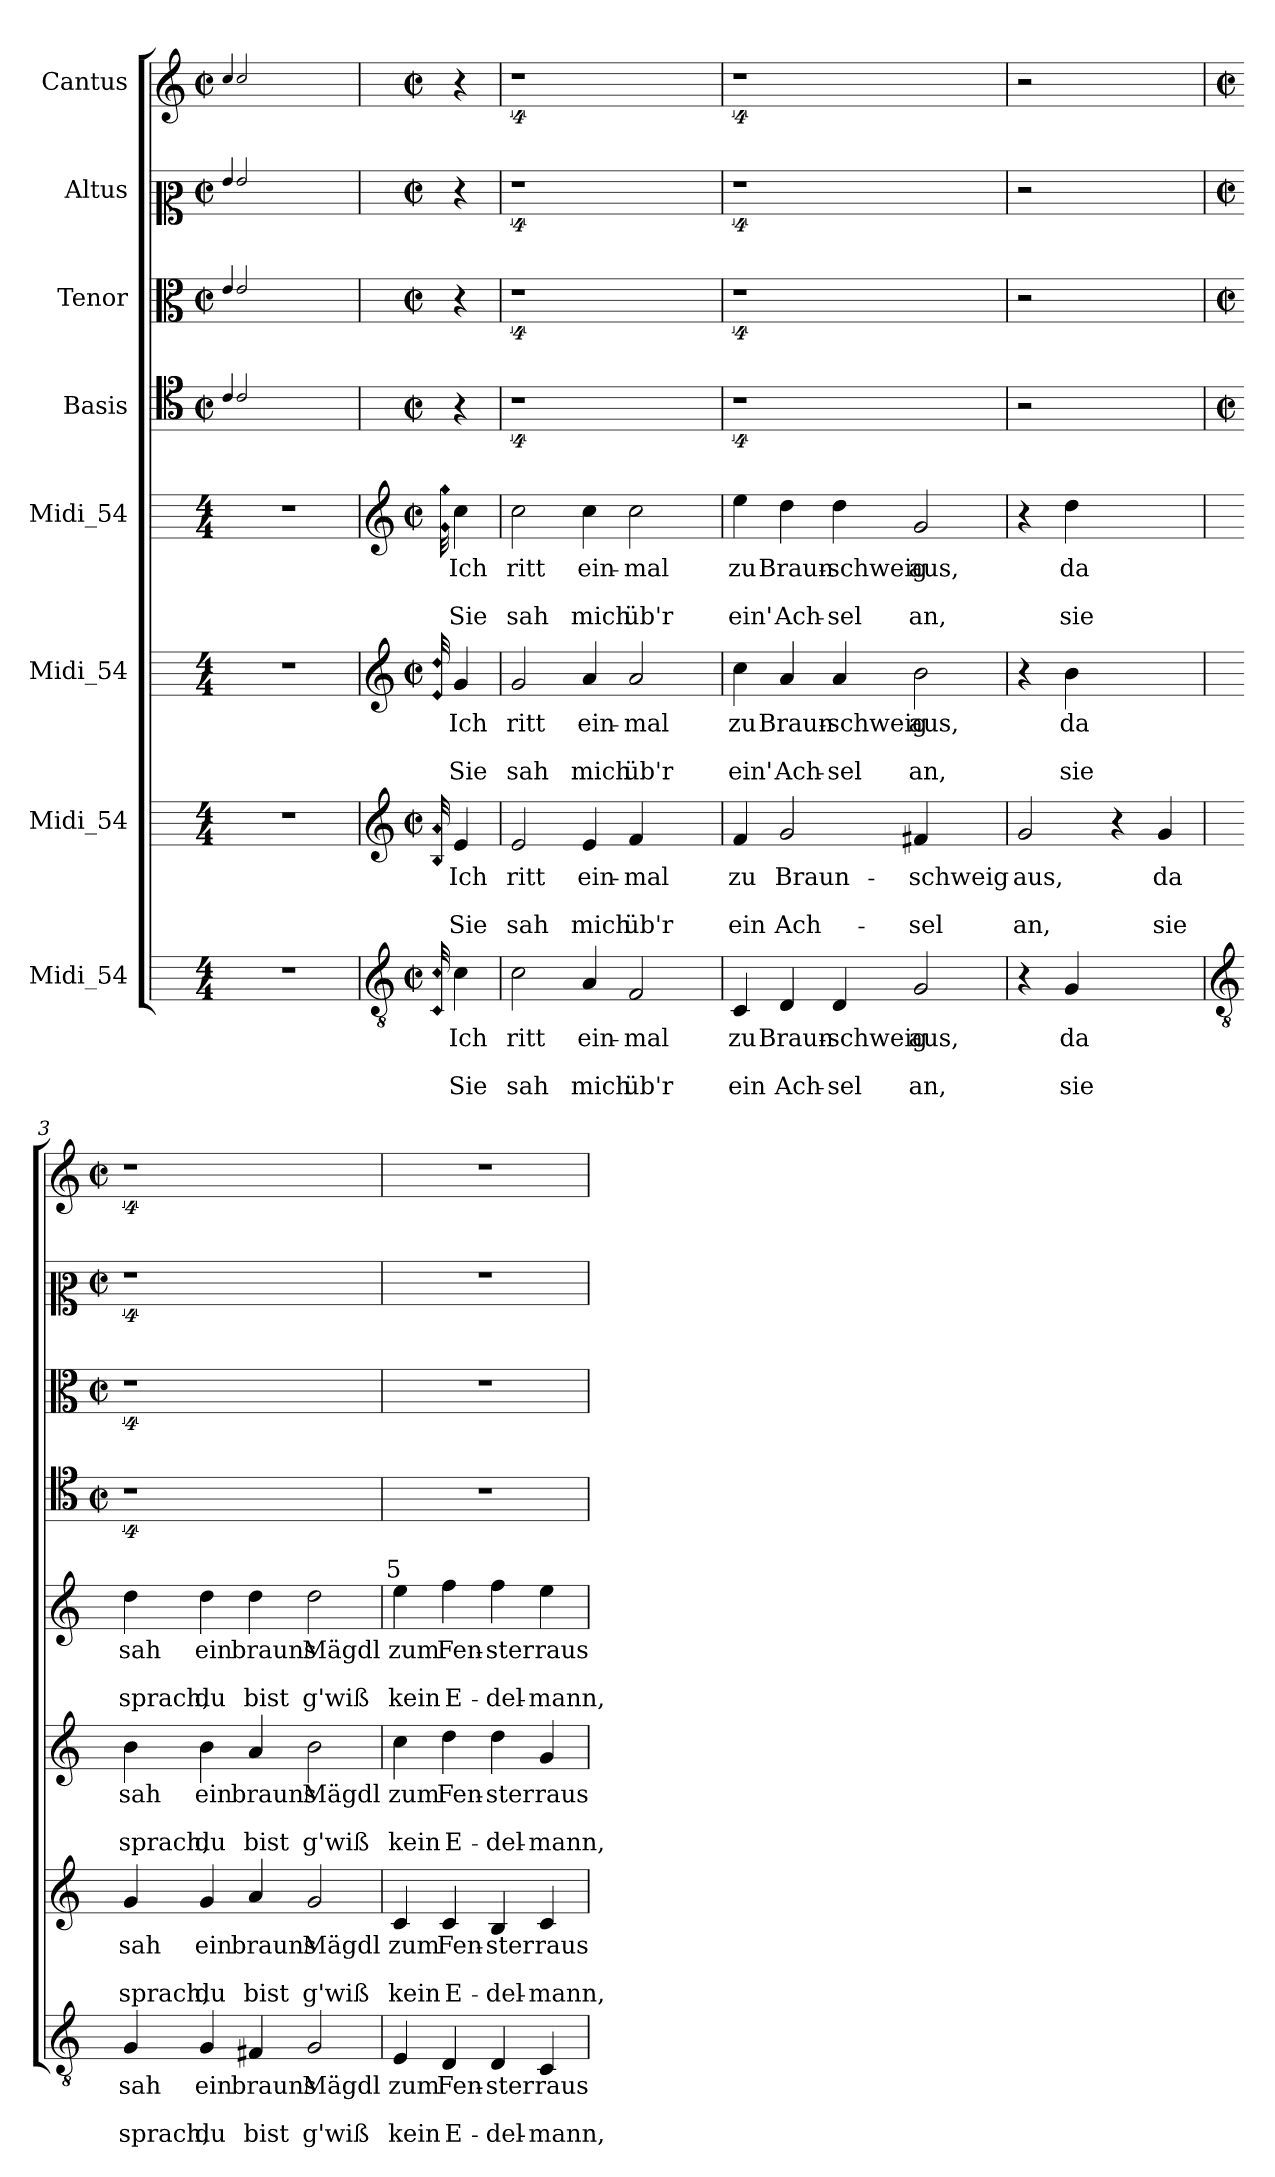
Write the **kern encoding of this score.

**kern	**text	**text	**text	**kern	**text	**text	**text	**kern	**text	**text	**text	**kern	**text	**text	**text	**kern	**kern	**kern	**kern
*part8	*part8	*part8	*part8	*part7	*part7	*part7	*part7	*part6	*part6	*part6	*part6	*part5	*part5	*part5	*part5	*part4	*part3	*part2	*part1
*staff8	*staff8	*staff8	*staff8	*staff7	*staff7	*staff7	*staff7	*staff6	*staff6	*staff6	*staff6	*staff5	*staff5	*staff5	*staff5	*staff4	*staff3	*staff2	*staff1
*I"Midi_54	*	*	*	*I"Midi_54	*	*	*	*I"Midi_54	*	*	*	*I"Midi_54	*	*	*	*I"Basis	*I"Tenor	*I"Altus	*I"Cantus
*	*	*	*	*	*	*	*	*	*	*	*	*	*	*	*	*clefC4	*clefC3	*clefC2	*clefG2
*	*	*	*	*	*	*	*	*	*	*	*	*	*	*	*	*k[]	*k[]	*k[]	*k[]
*	*	*	*	*	*	*	*	*	*	*	*	*	*	*	*	*C:	*C:	*C:	*C:
*M4/4	*	*	*	*M4/4	*	*	*	*M4/4	*	*	*	*M4/4	*	*	*	*M2/2	*M2/2	*M2/2	*M2/2
*	*	*	*	*	*	*	*	*	*	*	*	*	*	*	*	*met(c|)	*met(c|)	*met(c|)	*met(c|)
=	=	=	=	=	=	=	=	=	=	=	=	=	=	=	=	=	=	=	=
.	.	.	.	.	.	.	.	.	.	.	.	.	.	.	.	4qqc	4qqe	4qqg	4qqcc
.	.	.	.	.	.	.	.	.	.	.	.	.	.	.	.	2qqc	2qqe	2qqg	2qqcc
1r	.	.	.	1r	.	.	.	1r	.	.	.	1r	.	.	.	1ryy	1ryy	1ryy	1ryy
!!LO:LB:g=z
=1	=1	=1	=1	=1	=1	=1	=1	=1	=1	=1	=1	=1	=1	=1	=1	=1	=1	=1	=1
*clefGv2	*	*	*	*clefG2	*	*	*	*clefG2	*	*	*	*clefG2	*	*	*	*	*	*	*
*k[]	*	*	*	*k[]	*	*	*	*k[]	*	*	*	*k[]	*	*	*	*	*	*	*
*C:	*	*	*	*C:	*	*	*	*C:	*	*	*	*C:	*	*	*	*	*	*	*
*M2/2	*	*	*	*M2/2	*	*	*	*M2/2	*	*	*	*M2/2	*	*	*	*M2/2	*M2/2	*M2/2	*M2/2
*met(c|)	*	*	*	*met(c|)	*	*	*	*met(c|)	*	*	*	*met(c|)	*	*	*	*met(c|)	*met(c|)	*met(c|)	*met(c|)
!	!	!	!	!	!	!	!	!	!	!	!	!LO:N:n=1:head=diamond	!	!	!	!	!	!	!
!	!	!	!	!	!	!	!	!LO:N:n=1:head=diamond	!	!	!	!LO:N:n=2:head=diamond	!	!	!	!	!	!	!
!	!	!	!	!LO:N:n=1:head=diamond	!	!	!	!LO:N:n=2:head=diamond	!	!	!	!	!	!	!	!	!	!	!
!LO:N:n=1:head=diamond	!	!	!	!LO:N:n=2:head=diamond	!	!	!	!	!	!	!	!	!	!	!	!	!	!	!
!LO:N:n=2:head=diamond	!	!	!	!	!	!	!	!	!	!	!	!	!	!	!	!	!	!	!
32qqC 32qqc	.	.	.	32qqB 32qqa	.	.	.	32qqe 32qqdd	.	.	.	32qqg 32qqgg	.	.	.	.	.	.	.
!	!LO:LY:b	!	!LO:LY:b	!	!LO:LY:b	!	!LO:LY:b	!	!LO:LY:b	!	!LO:LY:b	!	!LO:LY:b	!	!LO:LY:b	!	!	!	!
4c	Ich	.	Sie	4e	Ich	.	Sie	4g	Ich	.	Sie	4cc	Ich	.	Sie	4r	4r	4r	4r
=2	=2	=2	=2	=2	=2	=2	=2	=2	=2	=2	=2	=2	=2	=2	=2	=2	=2	=2	=2
!	!LO:LY:b	!	!LO:LY:b	!	!LO:LY:b	!	!LO:LY:b	!	!LO:LY:b	!	!LO:LY:b	!	!LO:LY:b	!	!LO:LY:b	!	!	!	!
2c	ritt	.	sah	2e	ritt	.	sah	2g	ritt	.	sah	2cc	ritt	.	sah	4%5r	4%5r	4%5r	4%5r
!	!LO:LY:b	!	!LO:LY:b	!	!LO:LY:b	!	!LO:LY:b	!	!LO:LY:b	!	!LO:LY:b	!	!LO:LY:b	!	!LO:LY:b	!	!	!	!
4A	ein-	.	-mich	4e	ein-	.	-mich	4a	ein-	.	-mich	4cc	ein-	.	-mich	.	.	.	.
!	!LO:LY:b	!	!LO:LY:b	!	!LO:LY:b	!	!LO:LY:b	!	!LO:LY:b	!	!LO:LY:b	!	!LO:LY:b	!	!LO:LY:b	!	!	!	!
2F	mal	.	üb'r	4f	mal	.	üb'r	2a	mal	.	üb'r	2cc	mal	.	üb'r	.	.	.	.
.	.	.	.	4ryy	.	.	.	.	.	.	.	.	.	.	.	.	.	.	.
=2	=2	=2	=2	=2	=2	=2	=2	=2	=2	=2	=2	=2	=2	=2	=2	=2	=2	=2	=2
!	!LO:LY:b	!	!LO:LY:b	!	!LO:LY:b	!	!LO:LY:b	!	!LO:LY:b	!	!LO:LY:b	!	!LO:LY:b	!	!LO:LY:b	!	!	!	!
4C	zu	.	ein	4f	zu	.	ein	4cc	zu	.	ein'	4ee	zu	.	ein'	4%5r	4%5r	4%5r	4%5r
!	!LO:LY:b	!	!LO:LY:b	!	!LO:LY:b	!	!LO:LY:b	!	!LO:LY:b	!	!LO:LY:b	!	!LO:LY:b	!	!LO:LY:b	!	!	!	!
4D	Braun-	.	-Ach-	2g	Braun-	.	-Ach-	4a	Braun-	.	-Ach-	4dd	Braun-	.	-Ach-	.	.	.	.
!	!LO:LY:b	!	!LO:LY:b	!	!	!	!	!	!LO:LY:b	!	!LO:LY:b	!	!LO:LY:b	!	!LO:LY:b	!	!	!	!
4D	-schweig	.	sel	.	.	.	.	4a	-schweig	.	sel	4dd	-schweig	.	sel	.	.	.	.
!	!LO:LY:b	!	!LO:LY:b	!	!LO:LY:b	!	!LO:LY:b	!	!LO:LY:b	!	!LO:LY:b	!	!LO:LY:b	!	!LO:LY:b	!	!	!	!
2G	aus,	.	an,	4f#X	-schweig	.	sel	2b	aus,	.	an,	2g	aus,	.	an,	.	.	.	.
.	.	.	.	4ryy	.	.	.	.	.	.	.	.	.	.	.	.	.	.	.
=2	=2	=2	=2	=2	=2	=2	=2	=2	=2	=2	=2	=2	=2	=2	=2	=2	=2	=2	=2
!	!	!	!	!	!LO:LY:b	!	!LO:LY:b	!	!	!	!	!	!	!	!	!	!	!	!
4r	.	.	.	2g	aus,	.	an,	4r	.	.	.	4r	.	.	.	2r	2r	2r	2r
!	!LO:LY:b	!	!LO:LY:b	!	!	!	!	!	!LO:LY:b	!	!LO:LY:b	!	!LO:LY:b	!	!LO:LY:b	!	!	!	!
4G	da	.	sie	.	.	.	.	4b	da	.	sie	4dd	da	.	sie	.	.	.	.
2ryy	.	.	.	4r	.	.	.	2ryy	.	.	.	2ryy	.	.	.	2ryy	2ryy	2ryy	2ryy
!	!	!	!	!	!LO:LY:b	!	!LO:LY:b	!	!	!	!	!	!	!	!	!	!	!	!
.	.	.	.	4g	da	.	sie	.	.	.	.	.	.	.	.	.	.	.	.
!!LO:LB:g=z
=3	=3	=3	=3	=3	=3	=3	=3	=3	=3	=3	=3	=3	=3	=3	=3	=3	=3	=3	=3
*clefGv2	*	*	*	*	*	*	*	*	*	*	*	*	*	*	*	*	*	*	*
*	*	*	*	*	*	*	*	*	*	*	*	*	*	*	*	*M2/2	*M2/2	*M2/2	*M2/2
*	*	*	*	*	*	*	*	*	*	*	*	*	*	*	*	*met(c|)	*met(c|)	*met(c|)	*met(c|)
!	!LO:LY:b	!	!LO:LY:b	!	!LO:LY:b	!	!LO:LY:b	!	!LO:LY:b	!	!LO:LY:b	!	!LO:LY:b	!	!LO:LY:b	!	!	!	!
4G	sah	.	sprach,	4g	sah	.	sprach,	4b	sah	.	sprach,	4dd	sah	.	sprach,	4%5r	4%5r	4%5r	4%5r
!	!LO:LY:b	!	!LO:LY:b	!	!LO:LY:b	!	!LO:LY:b	!	!LO:LY:b	!	!LO:LY:b	!	!LO:LY:b	!	!LO:LY:b	!	!	!	!
4G	ein	.	du	4g	ein	.	du	4b	ein	.	du	4dd	ein	.	du	.	.	.	.
!	!LO:LY:b	!	!LO:LY:b	!	!LO:LY:b	!	!LO:LY:b	!	!LO:LY:b	!	!LO:LY:b	!	!LO:LY:b	!	!LO:LY:b	!	!	!	!
4F#X	brauns	.	bist	4a	brauns	.	bist	4a	brauns	.	bist	4dd	brauns	.	bist	.	.	.	.
!	!LO:LY:b	!	!LO:LY:b	!	!LO:LY:b	!	!LO:LY:b	!	!LO:LY:b	!	!LO:LY:b	!	!LO:LY:b	!	!LO:LY:b	!	!	!	!
2G	Mägdl	.	g'wiß	2g	Mägdl	.	g'wiß	2b	Mägdl	.	g'wiß	2dd	Mägdl	.	g'wiß	.	.	.	.
=4	=4	=4	=4	=4	=4	=4	=4	=4	=4	=4	=4	=4	=4	=4	=4	=4	=4	=4	=4
!	!	!	!	!	!	!	!	!	!	!	!	!LO:TX:a:cj:t=5	!	!	!	!	!	!	!
!	!LO:LY:b	!	!LO:LY:b	!	!LO:LY:b	!	!LO:LY:b	!	!LO:LY:b	!	!LO:LY:b	!	!LO:LY:b	!	!LO:LY:b	!	!	!	!
4E	zum	.	kein	4c	zum	.	kein	4cc	zum	.	kein	4ee	zum	.	kein	1r	1r	1r	1r
!	!LO:LY:b	!	!LO:LY:b	!	!LO:LY:b	!	!LO:LY:b	!	!LO:LY:b	!	!LO:LY:b	!	!LO:LY:b	!	!LO:LY:b	!	!	!	!
4D	Fen-	.	-E-	4c	Fen-	.	-E-	4dd	Fen-	.	-E-	4ff	Fen-	.	-E-	.	.	.	.
!	!LO:LY:b	!	!LO:LY:b	!	!LO:LY:b	!	!LO:LY:b	!	!LO:LY:b	!	!LO:LY:b	!	!LO:LY:b	!	!LO:LY:b	!	!	!	!
4D	-ster	.	del-	4B	-ster	.	del-	4dd	-ster	.	del-	4ff	-ster	.	del-	.	.	.	.
!	!LO:LY:b	!	!LO:LY:b	!	!LO:LY:b	!	!LO:LY:b	!	!LO:LY:b	!	!LO:LY:b	!	!LO:LY:b	!	!LO:LY:b	!	!	!	!
4C	-raus	.	mann,	4c	-raus	.	mann,	4g	-raus	.	mann,	4ee	-raus	.	mann,	.	.	.	.
=	=	=	=	=	=	=	=	=	=	=	=	=	=	=	=	=	=	=	=
*-	*-	*-	*-	*-	*-	*-	*-	*-	*-	*-	*-	*-	*-	*-	*-	*-	*-	*-	*-
